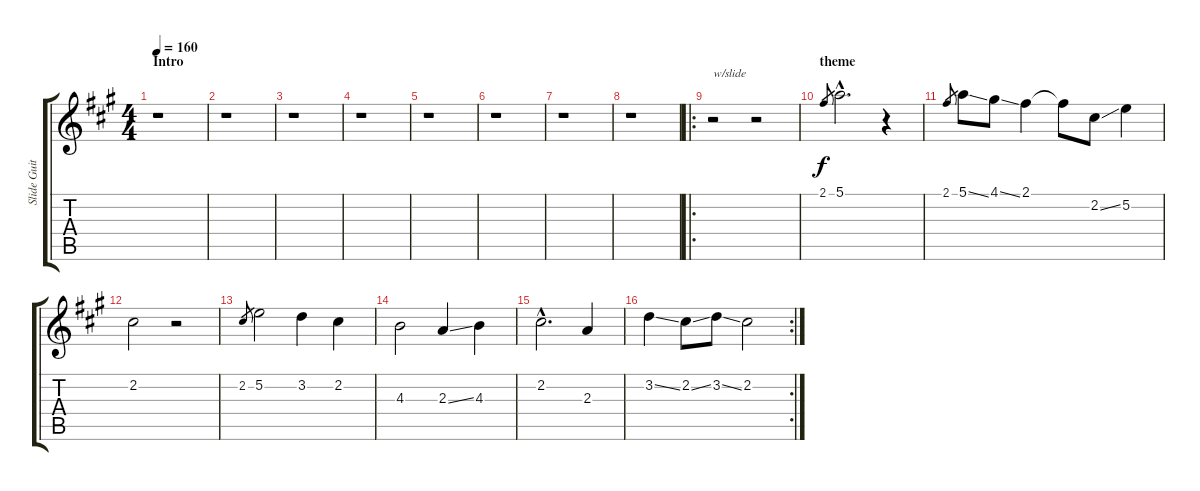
\track ("Slide Guitar" "Slide Guit") {instrument acousticguitarsteel}
\staff {score tabs}
\tuning (E4 B3 G3 D3 A2 E2) {hide}
\ts (4 4)
\section ("" "Intro")
\tempo 160
\clef g2
\ks a
r.1{dy f instrument acousticguitarsteel} |
r.1 |
r.1 |
r.1 |
r.1 |
r.1 |
r.1 |
r.1 |
\ro
r.2{txt "w/slide"} r.2 |
\section ("" "theme")
2.1.8{gr} 5.1{hac}.2{d} r.4 |
2.1.8{gr} 5.1{ss}.8 4.1{ss}.8 2.1.4 2.1{t}.8 2.2{ss}.8 5.2.4 |
2.2.2 r.2 |
2.2.8{gr} 5.2.2 3.2.4 2.2.4 |
4.3.2 2.3{ss}.4 4.3.4 |
2.2{hac}.2{d} 2.3.4 |
\rc 2
3.2{ss}.4 2.2{ss}.8 3.2{ss}.8 2.2.2
